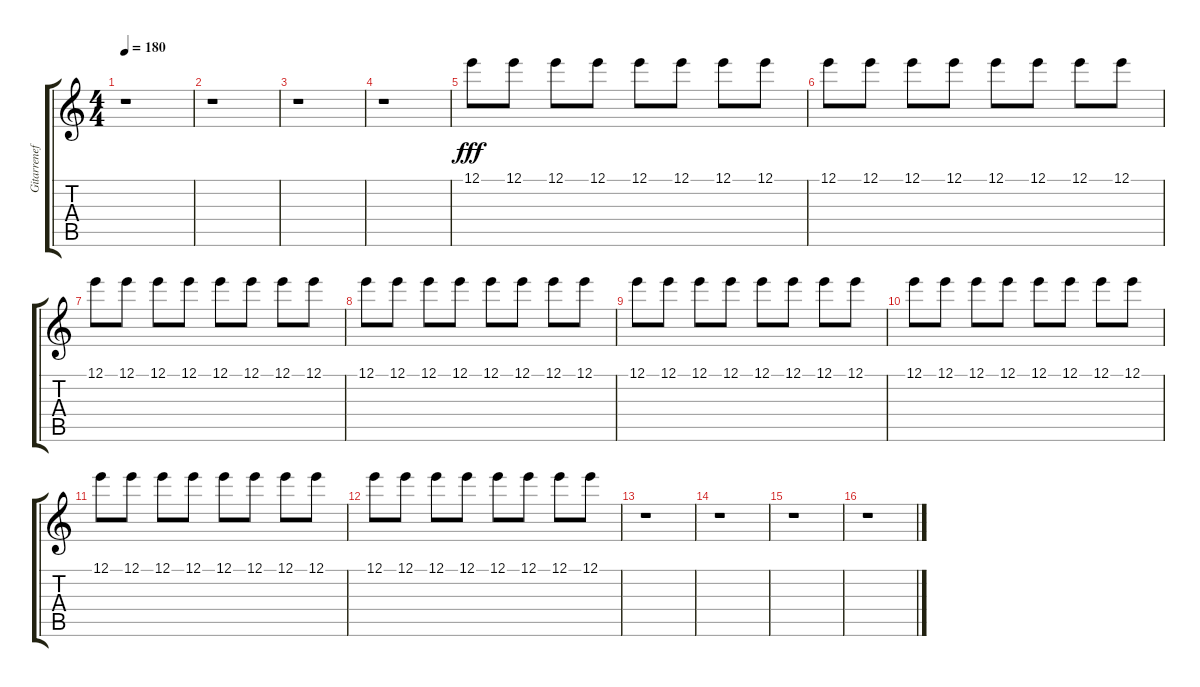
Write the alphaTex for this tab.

\track ("Gitarreneffekte" "Gitarrenef") {instrument distortionguitar}
\staff {score tabs}
\tuning (E4 B3 G3 D3 A2 E2) {hide}
\ts (4 4)
\tempo 180
\clef g2
\ks c
r.1{dy fff} |
r.1 |
r.1 |
r.1 |
12.1.8 12.1.8 12.1.8 12.1.8 12.1.8 12.1.8 12.1.8 12.1.8 |
12.1.8 12.1.8 12.1.8 12.1.8 12.1.8 12.1.8 12.1.8 12.1.8 |
12.1.8 12.1.8 12.1.8 12.1.8 12.1.8 12.1.8 12.1.8 12.1.8 |
12.1.8 12.1.8 12.1.8 12.1.8 12.1.8 12.1.8 12.1.8 12.1.8 |
12.1.8 12.1.8 12.1.8 12.1.8 12.1.8 12.1.8 12.1.8 12.1.8 |
12.1.8 12.1.8 12.1.8 12.1.8 12.1.8 12.1.8 12.1.8 12.1.8 |
12.1.8 12.1.8 12.1.8 12.1.8 12.1.8 12.1.8 12.1.8 12.1.8 |
12.1.8 12.1.8 12.1.8 12.1.8 12.1.8 12.1.8 12.1.8 12.1.8 |
r.1 |
r.1 |
r.1 |
r.1
